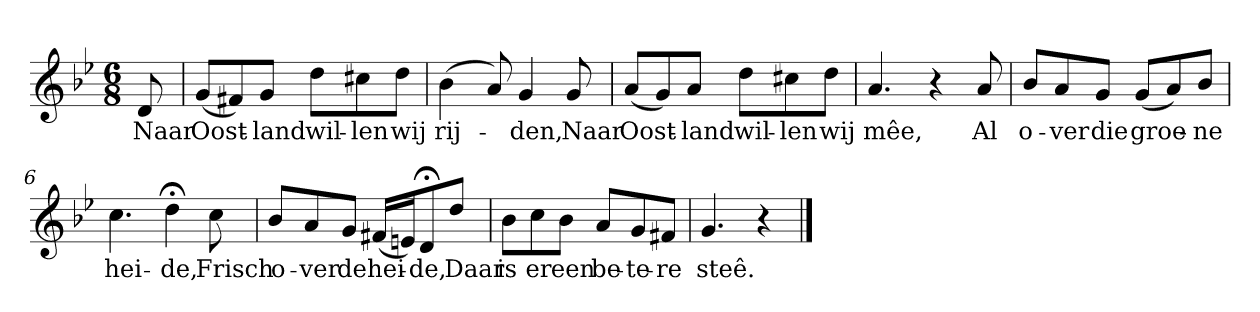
**kern	**text
*part1	*part1
*staff1	*staff1
*clefG2	*
*k[b-e-]	*
*B-:	*
*M6/8	*
*MM120	*
=	=
8d	Naar
=1	=1
(8g/L	Oost-
8f#X/)	.
8g/J	-land
8dd\L	wil-
8cc#X\	-len
8dd\J	wij
=2	=2
(4b-	rij-
8a)	.
4g	-den,
8g	Naar
=3	=3
(8a/L	Oost-
8g/)	.
8a/J	-land
8dd\L	wil-
8cc#X\	-len
8dd\J	wij
=4	=4
4.a	mêe,
4r	.
8a	Al
=5	=5
8b-/L	o-
8a/	-ver
8g/J	die
(8g/L	groe-
8a/)	.
8b-/J	-ne
=6	=6
4.cc	hei-
4dd;<	-de,
8cc	Frisch
=7	=7
8b-/L	o-
8a/	-ver
8g/J	de
(16f#X/LL	hei-
16en/J)	.
8d;</	-de,
8dd/J	Daar
=8	=8
8b-\L	is
8cc\	er
8b-\J	een
8a/L	be-
8g/	-te-
8f#X/J	-re
=9	=9
4.g	steê.
4r	.
==	==
*-	*-
